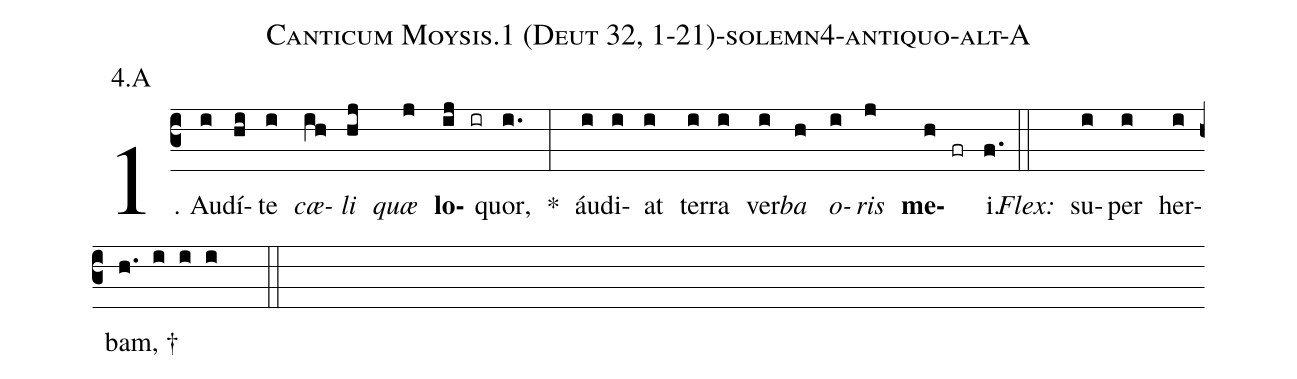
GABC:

name: Canticum Moysis.1 (Deut 32, 1-21)-solemn4-antiquo-alt-A;
annotation: 4.A;
%%
(c3)1. Au(i)dí(hi)te(i) <i>cæ</i>(ih)<i>li</i>(hj) <i>quæ</i>(j) <b>lo</b>(ij ir)quor,(i.) *(:) áu(i)di(i)at(i) ter(i)ra(i) ver(i)<i>ba</i>(h) <i>o</i>(i)<i>ris</i>(j) <b>me</b>(h fr)i.(f.) (::)
<i>Flex:</i>()  su(i)per(i) her(i)bam, †(h. i i i  ::)
